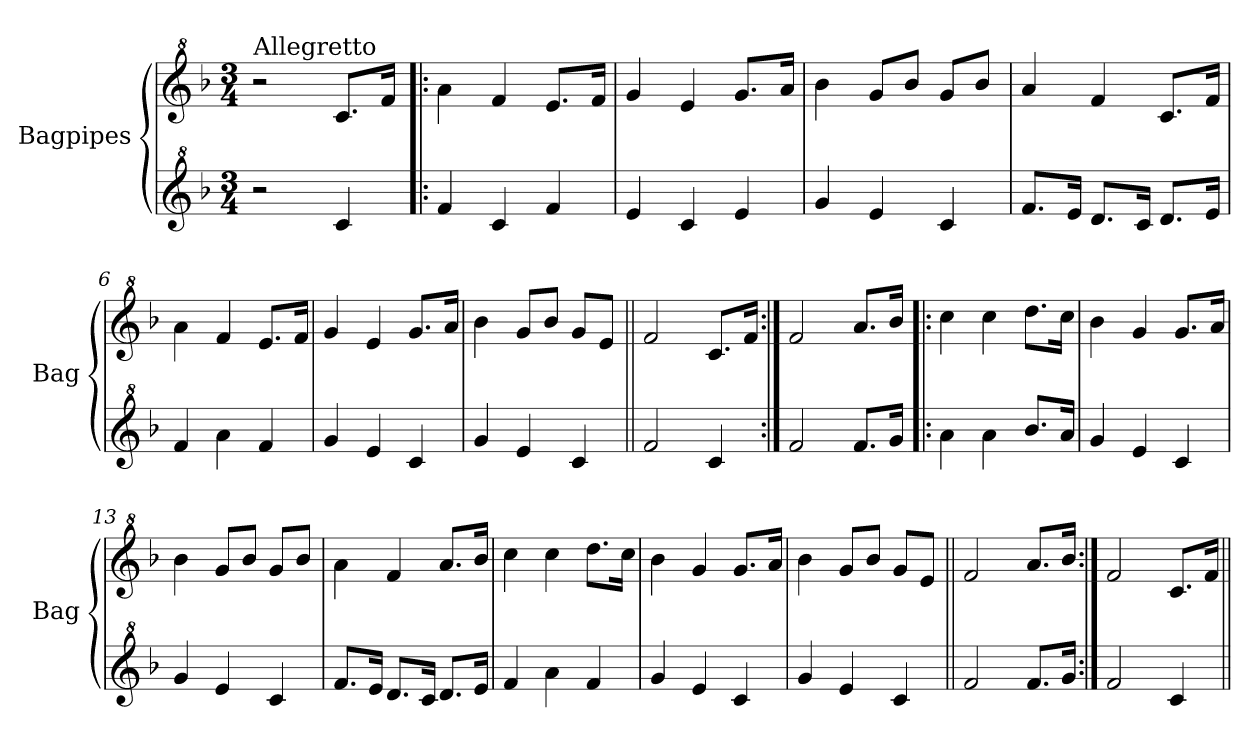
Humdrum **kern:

**kern	**kern
*part2	*part1
*staff2	*staff1
*I"Bagpipes	*I"Bagpipes
*I'Bag	*I'Bag
*clefG^2	*clefG^2
*k[b-]	*k[b-]
*F:	*F:
*M3/4	*M3/4
=1	=1
!	!LO:TX:a:t=Allegretto
2r	2r
4cc/	8.cc/L
.	16ff/Jk
=2!|:	=2!|:
4ff/	4aa\
4cc/	4ff/
4ff/	8.ee/L
.	16ff/Jk
=3	=3
4ee/	4gg/
4cc/	4ee/
4ee/	8.gg/L
.	16aa/Jk
=4	=4
4gg/	4bb-\
4ee/	8gg/L
.	8bb-/J
4cc/	8gg/L
.	8bb-/J
=5	=5
8.ff/L	4aa/
16ee/Jk	.
8.dd/L	4ff/
16cc/Jk	.
8.dd/L	8.cc/L
16ee/Jk	16ff/Jk
=6	=6
4ff/	4aa\
4aa\	4ff/
4ff/	8.ee/L
.	16ff/Jk
=7	=7
4gg/	4gg/
4ee/	4ee/
4cc/	8.gg/L
.	16aa/Jk
=8	=8
4gg/	4bb-\
4ee/	8gg/L
.	8bb-/J
4cc/	8gg/L
.	8ee/J
!!LO:LB:g=z
=9||	=9||
2ff/	2ff/
4cc/	8.cc/L
.	16ff/Jk
=10:|!	=10:|!
2ff/	2ff/
8.ff/L	8.aa/L
16gg/Jk	16bb-/Jk
=11!|:	=11!|:
4aa\	4ccc\
4aa\	4ccc\
8.bb-/L	8.ddd\L
16aa/Jk	16ccc\Jk
=12	=12
4gg/	4bb-\
4ee/	4gg/
4cc/	8.gg/L
.	16aa/Jk
=13	=13
4gg/	4bb-\
4ee/	8gg/L
.	8bb-/J
4cc/	8gg/L
.	8bb-/J
=14	=14
8.ff/L	4aa\
16ee/Jk	.
8.dd/L	4ff/
16cc/Jk	.
8.dd/L	8.aa/L
16ee/Jk	16bb-/Jk
=15	=15
4ff/	4ccc\
4aa\	4ccc\
4ff/	8.ddd\L
.	16ccc\Jk
=16	=16
4gg/	4bb-\
4ee/	4gg/
4cc/	8.gg/L
.	16aa/Jk
=17	=17
4gg/	4bb-\
4ee/	8gg/L
.	8bb-/J
4cc/	8gg/L
.	8ee/J
!!LO:LB:g=z
=18||	=18||
2ff/	2ff/
8.ff/L	8.aa/L
16gg/Jk	16bb-/Jk
=19:|!	=19:|!
2ff/	2ff/
4cc/	8.cc/L
.	16ff/Jk
=||	=||
*-	*-
